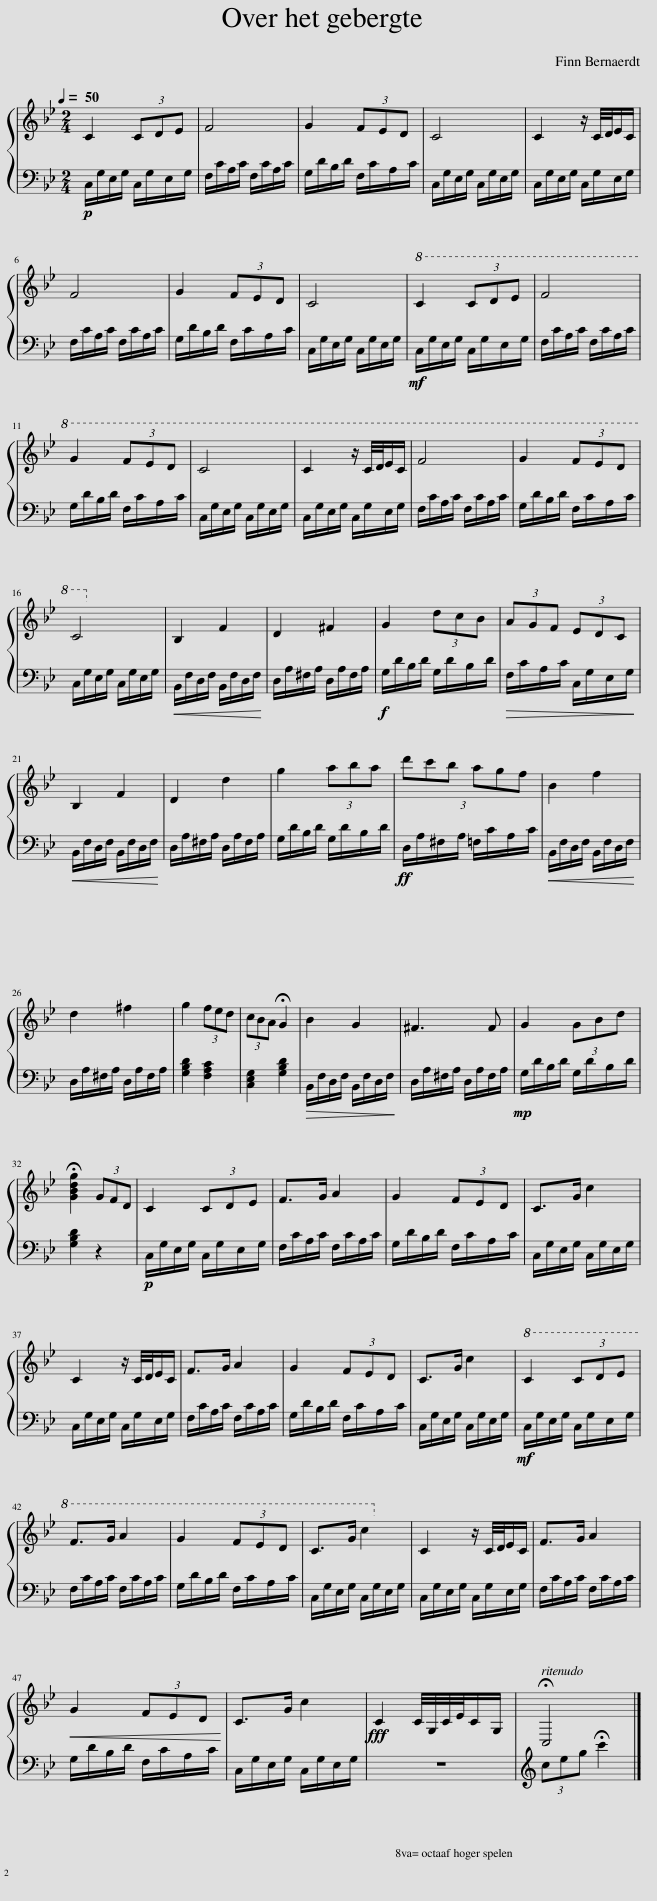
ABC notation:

X:1
%%score { 1 | 2 }
L:1/8
Q:1/4=50
M:2/4
I:linebreak $
K:Bb
V:1 treble
V:2 bass
V:1
 C2 (3CDE | F4 | G2 (3FED | C4 | C2 z/ C/4D/4E/C/ |$ %5
 F4 | G2 (3FED | C4 |!8va(! c2 (3cde | f4 |$ %10
 g2 (3fed | c4 | c2 z/ c/4d/4e/c/ | f4 | g2 (3fed |$ %15
 c4!8va)! | B,2 F2 | D2 ^F2 | G2 (3dcB | (3AGF (3EDC |$ %20
 B,2 F2 | D2 d2 | g2 (3aba | (3:2:6d'c'b agf | B2 f2 |$ %25
 d2 ^f2 | g2 (3fed | (3cBA !fermata!G2 | B2 G2 | ^F3 F | %30
 G2 (3GBd |$ !fermata![GBdg]2 (3GFD | C2 (3CDE | F>G A2 | G2 (3FED | %35
 C>G c2 |$ C2 z/ C/4D/4E/C/ | F>G A2 | G2 (3FED | C>G c2 | %40
!8va(! c2 (3cde |$ f>g a2 | g2 (3fed | c>g c'2!8va)! | C2 z/ C/4D/4E/C/ | %45
 F>G A2 |$!<(! G2 (3FED!<)! | C>G c2 |!fff! C2 C/4G,/4C/4E/4C/G,/ | !fermata!C,4 |] %50
V:2
!p! C,/G,/E,/G,/ C,/G,/E,/G,/ | F,/C/A,/C/ F,/C/A,/C/ | G,/D/B,/D/ F,/C/A,/C/ | C,/G,/E,/G,/ C,/G,/E,/G,/ | C,/G,/E,/G,/ C,/G,/E,/G,/ |$ %5
 F,/C/A,/C/ F,/C/A,/C/ | G,/D/B,/D/ F,/C/A,/C/ | C,/G,/E,/G,/ C,/G,/E,/G,/ |!mf! C,/G,/E,/G,/ C,/G,/E,/G,/ | F,/C/A,/C/ F,/C/A,/C/ |$ %10
 G,/D/B,/D/ F,/C/A,/C/ | C,/G,/E,/G,/ C,/G,/E,/G,/ | C,/G,/E,/G,/ C,/G,/E,/G,/ | F,/C/A,/C/ F,/C/A,/C/ | G,/D/B,/D/ F,/C/A,/C/ |$ %15
 C,/G,/E,/G,/ C,/G,/E,/G,/ |!<(! B,,/F,/D,/F,/ B,,/F,/D,/F,/!<)! | D,/A,/^F,/A,/ D,/A,/F,/A,/ |!f! G,/D/B,/D/ G,/D/B,/D/ |!>(! F,/C/A,/C/ C,/G,/E,/G,/!>)! |$ %20
!<(! B,,/F,/D,/F,/ B,,/F,/D,/F,/!<)! | D,/A,/^F,/A,/ D,/A,/F,/A,/ | G,/D/B,/D/ G,/D/B,/D/ |!ff! D,/A,/^F,/A,/ =F,/C/A,/C/ |!<(! B,,/F,/D,/F,/ B,,/F,/D,/F,/!<)! |$ %25
 D,/A,/^F,/A,/ D,/A,/F,/A,/ | [G,B,D]2 [F,A,C]2 | [C,E,G,]2 [G,B,D]2 |!>(! B,,/F,/D,/F,/ B,,/F,/D,/F,/!>)! | D,/A,/^F,/A,/ D,/A,/F,/A,/ | %30
!mp! G,/D/B,/D/ G,/D/B,/D/ |$ [G,B,D]2 z2 |!p! C,/G,/E,/G,/ C,/G,/E,/G,/ | F,/C/A,/C/ F,/C/A,/C/ | G,/D/B,/D/ F,/C/A,/C/ | %35
 C,/G,/E,/G,/ C,/G,/E,/G,/ |$ C,/G,/E,/G,/ C,/G,/E,/G,/ | F,/C/A,/C/ F,/C/A,/C/ | G,/D/B,/D/ F,/C/A,/C/ | C,/G,/E,/G,/ C,/G,/E,/G,/ | %40
!mf! C,/G,/E,/G,/ C,/G,/E,/G,/ |$ F,/C/A,/C/ F,/C/A,/C/ | G,/D/B,/D/ F,/C/A,/C/ | C,/G,/E,/G,/ C,/G,/E,/G,/ | C,/G,/E,/G,/ C,/G,/E,/G,/ | %45
 F,/C/A,/C/ F,/C/A,/C/ |$ G,/D/B,/D/ F,/C/A,/C/ | C,/G,/E,/G,/ C,/G,/E,/G,/ | z4 | (3ceg !fermata!c'2 |] %50
